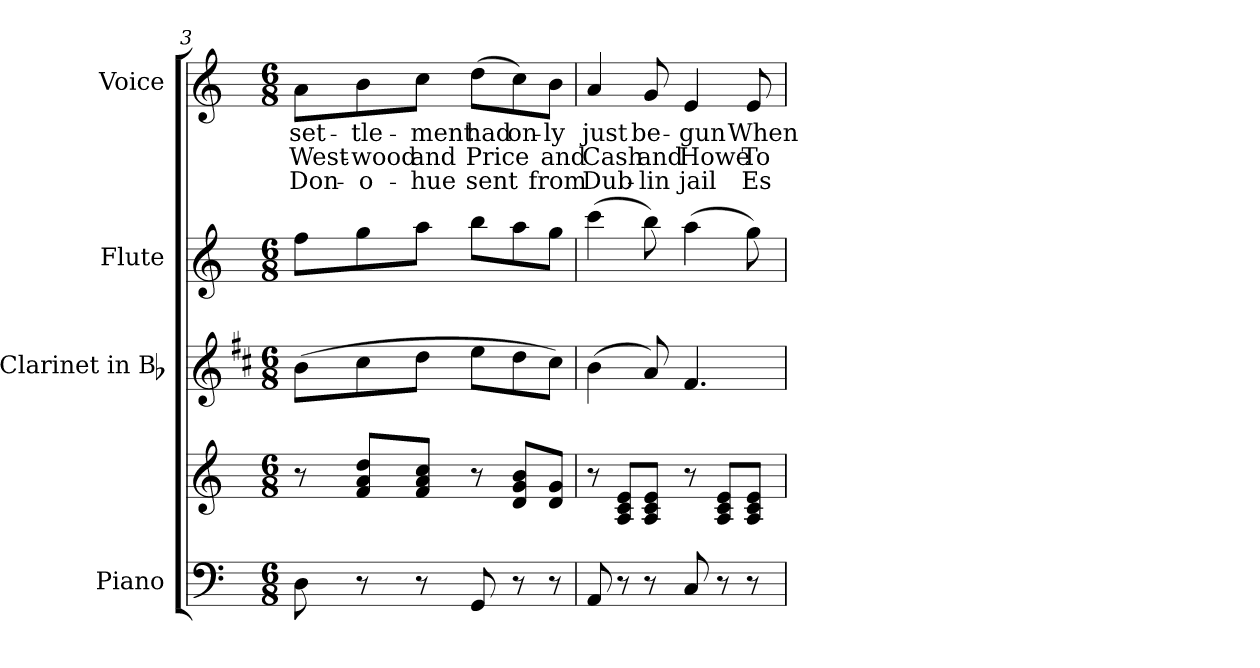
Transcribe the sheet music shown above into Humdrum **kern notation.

**kern	**kern	**kern	**kern	**kern	**text	**text	**text
*part4	*part4	*part3	*part2	*part1	*part1	*part1	*part1
*staff5	*staff4	*staff3	*staff2	*staff1	*staff1	*staff1	*staff1
*I"Piano	*	*I"Clarinet in Bb	*I"Flute	*I"Voice	*	*	*
*I'Pno.	*	*I'Cl.	*I'Fl.	*I'Voice	*	*	*
*clefF4	*clefG2	*clefG2	*clefG2	*clefG2	*	*	*
*	*	*ITrd1c2	*	*	*	*	*
*k[]	*k[]	*k[]	*k[]	*k[]	*	*	*
*C:	*C:	*C:	*C:	*C:	*	*	*
*M6/8	*M6/8	*M6/8	*M6/8	*M6/8	*	*	*
=3	=3	=3	=3	=3	=3	=3	=3
!	!	!	!	!	!LO:LY:b:color=#000000	!LO:LY:b:color=#000000	!LO:LY:b:color=#000000
8Di\	8r	(8ai\L	8ffi\L	8ai\L	set-	West-	Don-
!	!	!	!	!	!LO:LY:b:color=#000000	!LO:LY:b:color=#000000	!LO:LY:b:color=#000000
8r	8fi/ 8ai 8ddiL	8bi\	8ggi\	8bi\	-tle-	-wood	-o-
!	!	!	!	!	!LO:LY:b:color=#000000	!LO:LY:b:color=#000000	!LO:LY:b:color=#000000
8r	8fi/ 8ai 8cciJ	8cci\J	8aai\J	8cci\J	-ment	and	-hue
!	!	!	!	!	!LO:LY:b:color=#000000	!LO:LY:b:color=#000000	!LO:LY:b:color=#000000
8GGi/	8r	8ddi\L	8bbi\L	(8ddi\L	had	Price	sent
!	!	!	!	!	!LO:LY:b:color=#000000	!	!
8r	8di/ 8gi 8biL	8cci\	8aai\	8cci\)	on-	.	.
!	!	!	!	!	!LO:LY:b:color=#000000	!LO:LY:b:color=#000000	!LO:LY:b:color=#000000
8r	8di/ 8giJ	8bi\J)	8ggi\J	8bi\J	-ly	and	from
=4	=4	=4	=4	=4	=4	=4	=4
!	!	!	!	!	!LO:LY:b:color=#000000	!LO:LY:b:color=#000000	!LO:LY:b:color=#000000
8AAi/	8r	(4ai\	(4ccci\	4ai/	just	Cash	Dub-
8r	8Ai/ 8ci 8eiL	.	.	.	.	.	.
!	!	!	!	!	!LO:LY:b:color=#000000	!LO:LY:b:color=#000000	!LO:LY:b:color=#000000
8r	8Ai/ 8ci 8eiJ	8gi/)	8bbi\)	8gi/	be-	and	-lin
!	!	!	!	!	!LO:LY:b:color=#000000	!LO:LY:b:color=#000000	!LO:LY:b:color=#000000
8Ci/	8r	4.ei/	(4aai\	4ei/	-gun	Howe	jail
8r	8Ai/ 8ci 8eiL	.	.	.	.	.	.
!	!	!	!	!	!LO:LY:b:color=#000000	!LO:LY:b:color=#000000	!LO:LY:b:color=#000000
8r	8Ai/ 8ci 8eiJ	.	8ggi\)	8ei/	When	To	Es-
=	=	=	=	=	=	=	=
*-	*-	*-	*-	*-	*-	*-	*-
